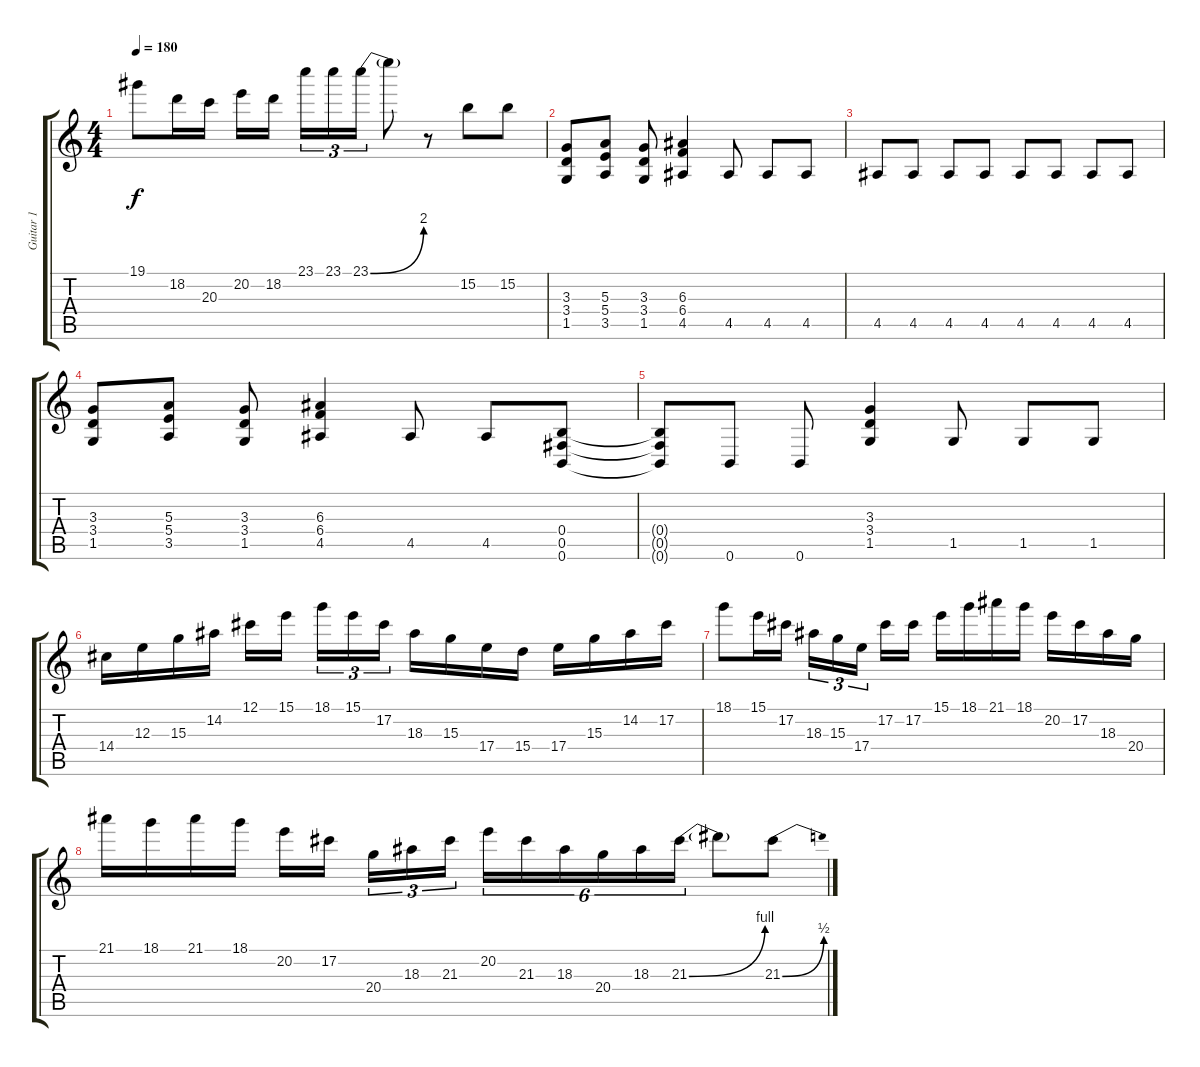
\track ("Guitar 1" "Guitar 1") {instrument distortionguitar}
\staff {score tabs}
\tuning (Db4 Ab3 E3 B2 Gb2 B1) {hide}
\ts (4 4)
\tempo 180
\clef g2
\ks c
19.1{t}.8{dy f} 18.2.16 20.3.16 20.2.16 18.2.16 23.1.16{tu (3 2)} 23.1.16{tu (3 2)} 23.1{be (bend 0 0 60 8)}.16{tu (3 2)} 23.1{t}.8 r.8 15.2.8 15.2.8 |
(3.3 3.4 1.5).8 (5.3 5.4 3.5).8 (3.3 3.4 1.5).8 (6.3 6.4 4.5).4 4.5.8 4.5.8 4.5.8 |
4.5.8 4.5.8 4.5.8 4.5.8 4.5.8 4.5.8 4.5.8 4.5.8 |
(3.3 3.4 1.5).8 (5.3 5.4 3.5).8 (3.3 3.4 1.5).8 (6.3 6.4 4.5).4 4.5.8 4.5.8 (0.4 0.5 0.6).8 |
(0.4{t} 0.5{t} 0.6{t}).8 0.6.8 0.6.8 (3.3 3.4 1.5).4 1.5.8 1.5.8 1.5.8 |
14.4.16 12.3.16 15.3.16 14.2.16 12.1.16 15.1.16 18.1.16{tu (3 2)} 15.1.16{tu (3 2)} 17.2.16{tu (3 2)} 18.3.16 15.3.16 17.4.16 15.4.16 17.4.16 15.3.16 14.2.16 17.2.16 |
18.1.8 15.1.16 17.2.16 18.3.16{tu (3 2)} 15.3.16{tu (3 2)} 17.4.16{tu (3 2)} 17.2.16 17.2.16 15.1.16 18.1.16 21.1.16 18.1.16 20.2.16 17.2.16 18.3.16 20.4.16 |
21.1.16 18.1.16 21.1.16 18.1.16 20.2.16 17.2.16 20.4.16{tu (3 2)} 18.3.16{tu (3 2)} 21.3.16{tu (3 2)} 20.2.16{tu (6 4)} 21.3.16{tu (6 4)} 18.3.16{tu (6 4)} 20.4.16{tu (6 4)} 18.3.16{tu (6 4)} 21.3{be (bend 0 0 60 4)}.16{tu (6 4)} 21.3{t}.8 21.3{be (bend 0 0 60 2)}.8
